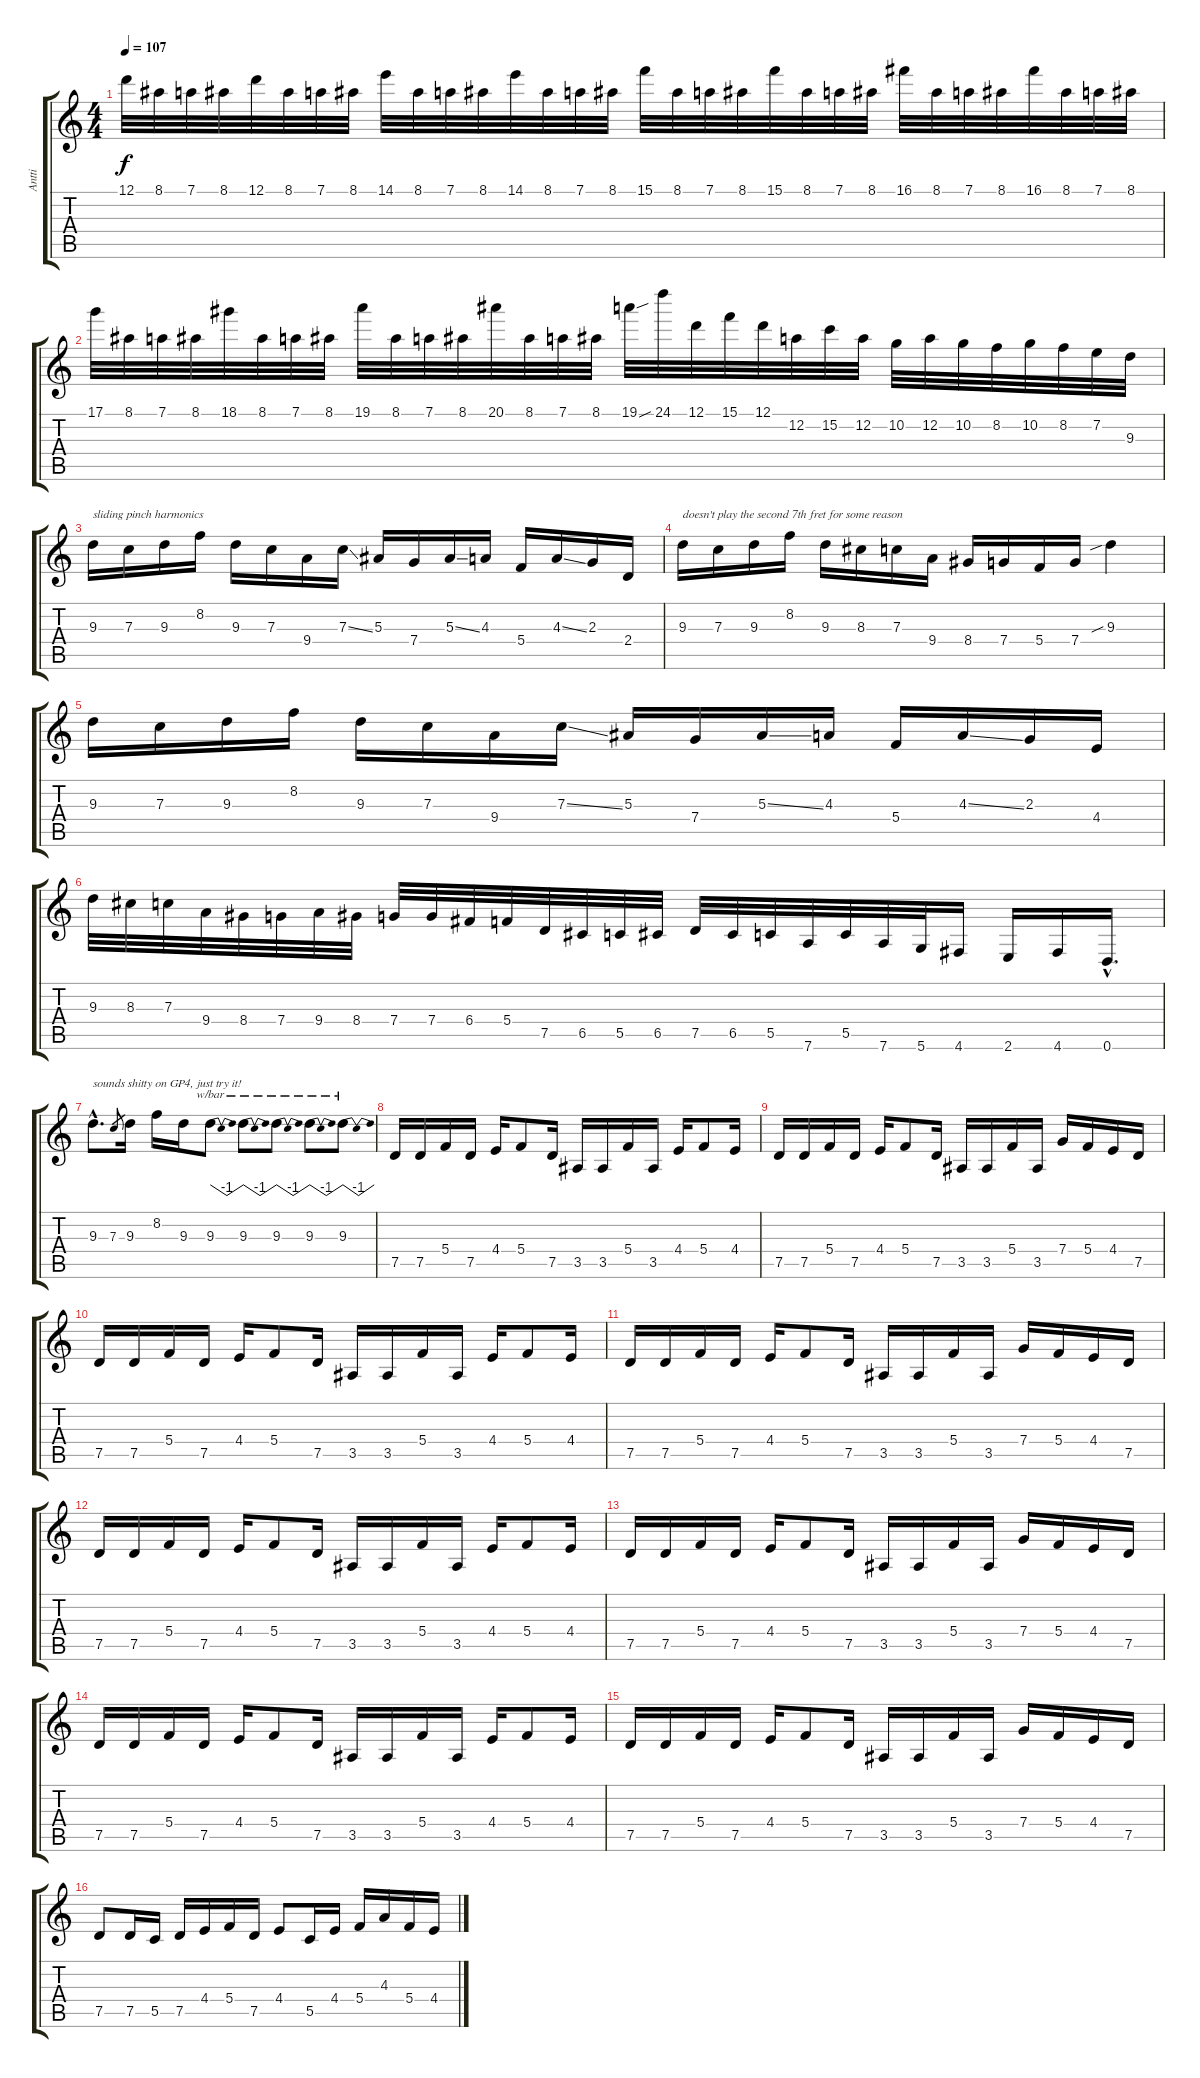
\track ("Antti" "Antti") {instrument distortionguitar}
\staff {score tabs}
\tuning (D4 A3 F3 C3 G2 D2) {hide}
\ts (4 4)
\tempo 107
\clef g2
\ks c
12.1.32{dy f} 8.1.32 7.1.32 8.1.32 12.1.32 8.1.32 7.1.32 8.1.32 14.1.32 8.1.32 7.1.32 8.1.32 14.1.32 8.1.32 7.1.32 8.1.32 15.1.32 8.1.32 7.1.32 8.1.32 15.1.32 8.1.32 7.1.32 8.1.32 16.1.32 8.1.32 7.1.32 8.1.32 16.1.32 8.1.32 7.1.32 8.1.32 |
17.1.32 8.1.32 7.1.32 8.1.32 18.1.32 8.1.32 7.1.32 8.1.32 19.1.32 8.1.32 7.1.32 8.1.32 20.1.32 8.1.32 7.1.32 8.1.32 19.1{sou}.32 24.1.32 12.1.32 15.1.32 12.1.32 12.2.32 15.2.32 12.2.32 10.2.32 12.2.32 10.2.32 8.2.32 10.2.32 8.2.32 7.2.32 9.3.32 |
9.3.16{txt "sliding pinch harmonics"} 7.3.16 9.3.16 8.2.16 9.3.16 7.3.16 9.4.16 7.3{ss}.16 5.3.16 7.4.16 5.3{ss}.16 4.3.16 5.4.16 4.3{ss}.16 2.3.16 2.4.16 |
9.3.16{txt "doesn't play the second 7th fret for some reason"} 7.3.16 9.3.16 8.2.16 9.3.16 8.3.16 7.3.16 9.4.16 8.4.16 7.4.16 5.4.16 7.4.16 9.3{sib}.4 |
9.3.16 7.3.16 9.3.16 8.2.16 9.3.16 7.3.16 9.4.16 7.3{ss}.16 5.3.16 7.4.16 5.3{ss}.16 4.3.16 5.4.16 4.3{ss}.16 2.3.16 4.4.16 |
9.3.32 8.3.32 7.3.32 9.4.32 8.4.32 7.4.32 9.4.32 8.4.32 7.4.32 7.4.32 6.4.32 5.4.32 7.5.32 6.5.32 5.5.32 6.5.32 7.5.32 6.5.32 5.5.32 7.6.32 5.5.32 7.6.32 5.6.32 4.6.16 2.6.16 4.6.16 0.6{hac}.16{d} |
9.3{hac}.8{d txt "sounds shitty on GP4, just try it!"} 7.3.8{gr} 9.3.16 8.2.16 9.3.16 9.3.8{tbe (dip default 0 0 30 -4 60 0)} 9.3.8{tbe (dip default 0 0 30 -4 60 0)} 9.3.8{tbe (dip default 0 0 30 -4 60 0)} 9.3.8{tbe (dip default 0 0 30 -4 60 0)} 9.3.8{tbe (dip default 0 0 30 -4 60 0)} |
7.5.16 7.5.16 5.4.16 7.5.16 4.4.16 5.4.8 7.5.16 3.5.16 3.5.16 5.4.16 3.5.16 4.4.16 5.4.8 4.4.16 |
7.5.16 7.5.16 5.4.16 7.5.16 4.4.16 5.4.8 7.5.16 3.5.16 3.5.16 5.4.16 3.5.16 7.4.16 5.4.16 4.4.16 7.5.16 |
7.5.16 7.5.16 5.4.16 7.5.16 4.4.16 5.4.8 7.5.16 3.5.16 3.5.16 5.4.16 3.5.16 4.4.16 5.4.8 4.4.16 |
7.5.16 7.5.16 5.4.16 7.5.16 4.4.16 5.4.8 7.5.16 3.5.16 3.5.16 5.4.16 3.5.16 7.4.16 5.4.16 4.4.16 7.5.16 |
7.5.16 7.5.16 5.4.16 7.5.16 4.4.16 5.4.8 7.5.16 3.5.16 3.5.16 5.4.16 3.5.16 4.4.16 5.4.8 4.4.16 |
7.5.16 7.5.16 5.4.16 7.5.16 4.4.16 5.4.8 7.5.16 3.5.16 3.5.16 5.4.16 3.5.16 7.4.16 5.4.16 4.4.16 7.5.16 |
7.5.16 7.5.16 5.4.16 7.5.16 4.4.16 5.4.8 7.5.16 3.5.16 3.5.16 5.4.16 3.5.16 4.4.16 5.4.8 4.4.16 |
7.5.16 7.5.16 5.4.16 7.5.16 4.4.16 5.4.8 7.5.16 3.5.16 3.5.16 5.4.16 3.5.16 7.4.16 5.4.16 4.4.16 7.5.16 |
7.5.8 7.5.16 5.5.16 7.5.16 4.4.16 5.4.16 7.5.16 4.4.8 5.5.16 4.4.16 5.4.16 4.3.16 5.4.16 4.4.16
